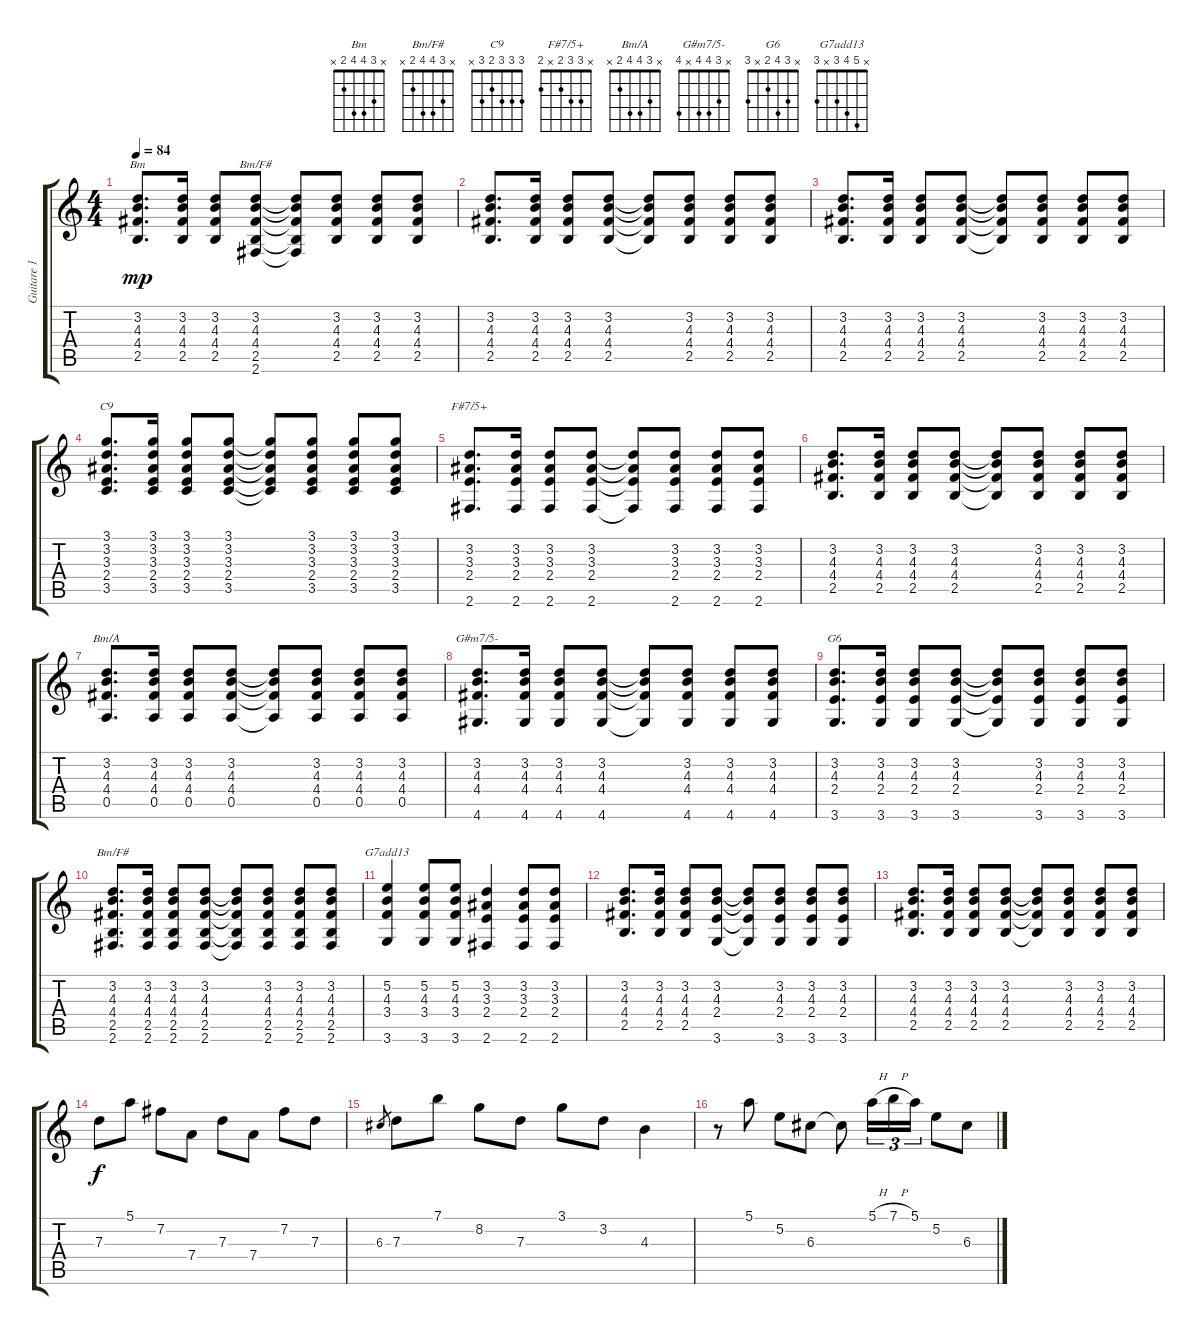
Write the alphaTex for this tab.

\track ("Guitare 1" "Guitare 1") {instrument electricguitarjazz}
\staff {score tabs}
\tuning (E4 B3 G3 D3 A2 E2) {hide}
\chord ("Bm" x 3 4 4 2 x)
\chord ("Bm/F#" x 3 4 4 2 2)
\chord ("C9" 3 3 3 2 3 x)
\chord ("F#7/5+" x 3 3 2 x 2)
\chord ("Bm/A" x 3 4 4 2 x)
\chord ("G#m7/5-" x 3 4 4 x 4)
\chord ("G6" x 3 4 2 x 3)
\chord ("Bm/F#" x 3 4 4 2 x)
\chord ("G7add13" x 5 4 3 x 3)
\ts (4 4)
\tempo 84
\clef g2
\ks c
(3.2 4.3 4.4 2.5).8{d ch "Bm" dy mp} (3.2 4.3 4.4 2.5).16 (3.2 4.3 4.4 2.5).8 (3.2 4.3 4.4 2.5 2.6).8{ch "Bm/F#"} (3.2{t} 4.3{t} 4.4{t} 2.5{t} 2.6{t}).8 (3.2 4.3 4.4 2.5).8 (3.2 4.3 4.4 2.5).8 (3.2 4.3 4.4 2.5).8 |
(3.2 4.3 4.4 2.5).8{d} (3.2 4.3 4.4 2.5).16 (3.2 4.3 4.4 2.5).8 (3.2 4.3 4.4 2.5).8 (3.2{t} 4.3{t} 4.4{t} 2.5{t}).8 (3.2 4.3 4.4 2.5).8 (3.2 4.3 4.4 2.5).8 (3.2 4.3 4.4 2.5).8 |
(3.2 4.3 4.4 2.5).8{d} (3.2 4.3 4.4 2.5).16 (3.2 4.3 4.4 2.5).8 (3.2 4.3 4.4 2.5).8 (3.2{t} 4.3{t} 4.4{t} 2.5{t}).8 (3.2 4.3 4.4 2.5).8 (3.2 4.3 4.4 2.5).8 (3.2 4.3 4.4 2.5).8 |
(3.1 3.2 3.3 2.4 3.5).8{d ch "C9"} (3.1 3.2 3.3 2.4 3.5).16 (3.1 3.2 3.3 2.4 3.5).8 (3.1 3.2 3.3 2.4 3.5).8 (3.1{t} 3.2{t} 3.3{t} 2.4{t} 3.5{t}).8 (3.1 3.2 3.3 2.4 3.5).8 (3.1 3.2 3.3 2.4 3.5).8 (3.1 3.2 3.3 2.4 3.5).8 |
(3.2 3.3 2.4 2.6).8{d ch "F#7/5+"} (3.2 3.3 2.4 2.6).16 (3.2 3.3 2.4 2.6).8 (3.2 3.3 2.4 2.6).8 (3.2{t} 3.3{t} 2.4{t} 2.6{t}).8 (3.2 3.3 2.4 2.6).8 (3.2 3.3 2.4 2.6).8 (3.2 3.3 2.4 2.6).8 |
(3.2 4.3 4.4 2.5).8{d} (3.2 4.3 4.4 2.5).16 (3.2 4.3 4.4 2.5).8 (3.2 4.3 4.4 2.5).8 (3.2{t} 4.3{t} 4.4{t} 2.5{t}).8 (3.2 4.3 4.4 2.5).8 (3.2 4.3 4.4 2.5).8 (3.2 4.3 4.4 2.5).8 |
(3.2 4.3 4.4 0.5).8{d ch "Bm/A"} (3.2 4.3 4.4 0.5).16 (3.2 4.3 4.4 0.5).8 (3.2 4.3 4.4 0.5).8 (3.2{t} 4.3{t} 4.4{t} 0.5{t}).8 (3.2 4.3 4.4 0.5).8 (3.2 4.3 4.4 0.5).8 (3.2 4.3 4.4 0.5).8 |
(3.2 4.3 4.4 4.6).8{d ch "G#m7/5-"} (3.2 4.3 4.4 4.6).16 (3.2 4.3 4.4 4.6).8 (3.2 4.3 4.4 4.6).8 (3.2{t} 4.3{t} 4.4{t} 4.6{t}).8 (3.2 4.3 4.4 4.6).8 (3.2 4.3 4.4 4.6).8 (3.2 4.3 4.4 4.6).8 |
(3.2 4.3 2.4 3.6).8{d ch "G6"} (3.2 4.3 2.4 3.6).16 (3.2 4.3 2.4 3.6).8 (3.2 4.3 2.4 3.6).8 (3.2{t} 4.3{t} 2.4{t} 3.6{t}).8 (3.2 4.3 2.4 3.6).8 (3.2 4.3 2.4 3.6).8 (3.2 4.3 2.4 3.6).8 |
(3.2 4.3 4.4 2.5 2.6).8{d ch "Bm/F#"} (3.2 4.3 4.4 2.5 2.6).16 (3.2 4.3 4.4 2.5 2.6).8 (3.2 4.3 4.4 2.5 2.6).8 (3.2{t} 4.3{t} 4.4{t} 2.5{t} 2.6{t}).8 (3.2 4.3 4.4 2.5 2.6).8 (3.2 4.3 4.4 2.5 2.6).8 (3.2 4.3 4.4 2.5 2.6).8 |
(5.2 4.3 3.4 3.6).4{ch "G7add13"} (5.2 4.3 3.4 3.6).8 (5.2 4.3 3.4 3.6).8 (3.2 3.3 2.4 2.6).4 (3.2 3.3 2.4 2.6).8 (3.2 3.3 2.4 2.6).8 |
(3.2 4.3 4.4 2.5).8{d} (3.2 4.3 4.4 2.5).16 (3.2 4.3 4.4 2.5).8 (3.2 4.3 2.4 3.6).8 (3.2{t} 4.3{t} 2.4{t} 3.6{t}).8 (3.2 4.3 2.4 3.6).8 (3.2 4.3 2.4 3.6).8 (3.2 4.3 2.4 3.6).8 |
(3.2 4.3 4.4 2.5).8{d} (3.2 4.3 4.4 2.5).16 (3.2 4.3 4.4 2.5).8 (3.2 4.3 4.4 2.5).8 (3.2{t} 4.3{t} 4.4{t} 2.5{t}).8 (3.2 4.3 4.4 2.5).8 (3.2 4.3 4.4 2.5).8 (3.2 4.3 4.4 2.5).8 |
7.3.8{dy f} 5.1.8 7.2.8 7.4.8 7.3.8 7.4.8 7.2.8 7.3.8 |
6.3.8{gr} 7.3.8 7.1.8 8.2.8 7.3.8 3.1.8 3.2.8 4.3.4 |
r.8 5.1.8 5.2.8 6.3.8 6.3{t}.8 5.1{h}.16{tu (3 2)} 7.1{h}.16{tu (3 2)} 5.1.16{tu (3 2)} 5.2.8 6.3.8
